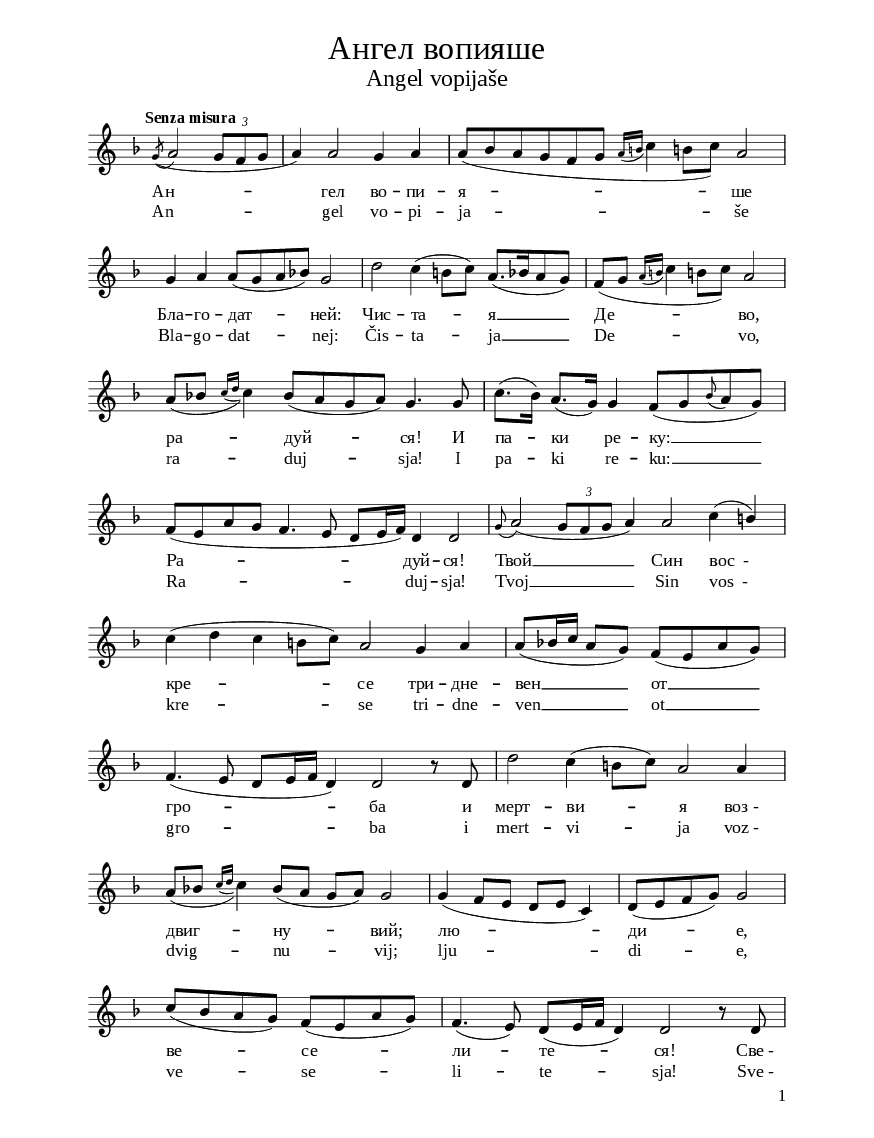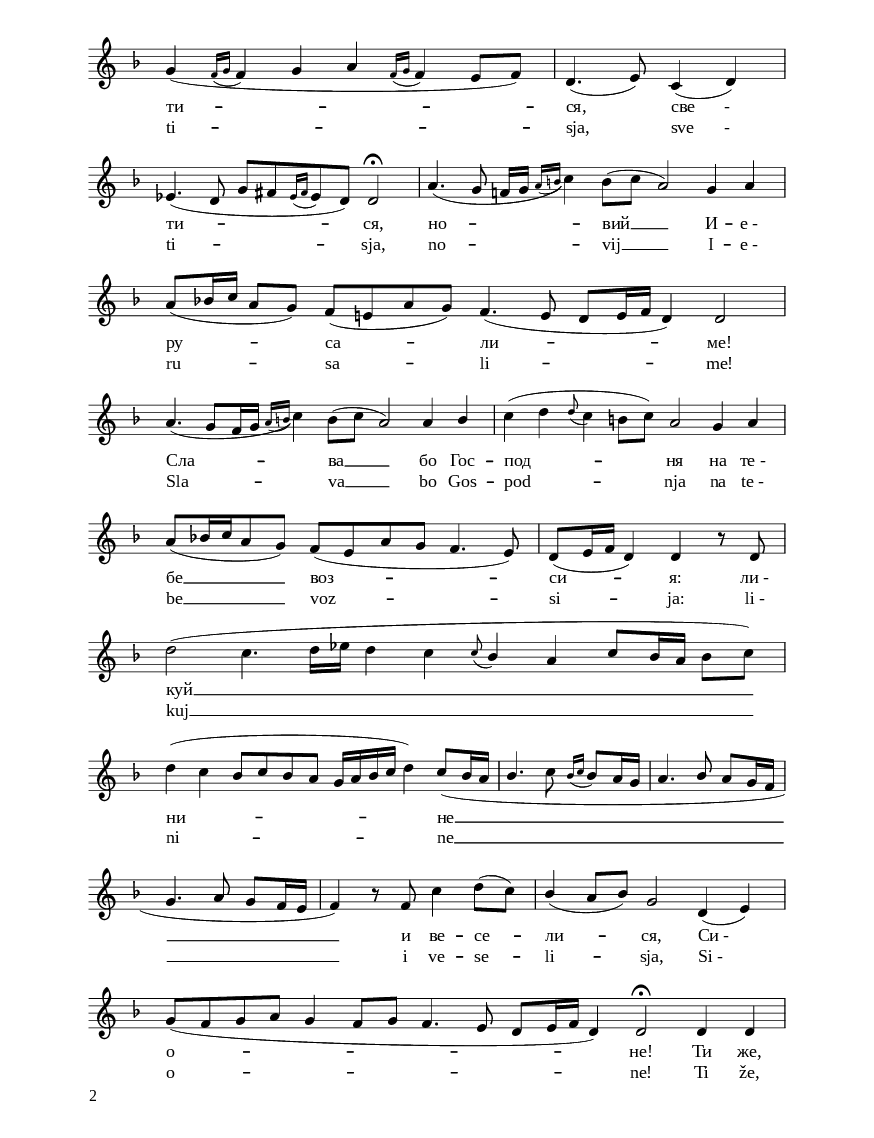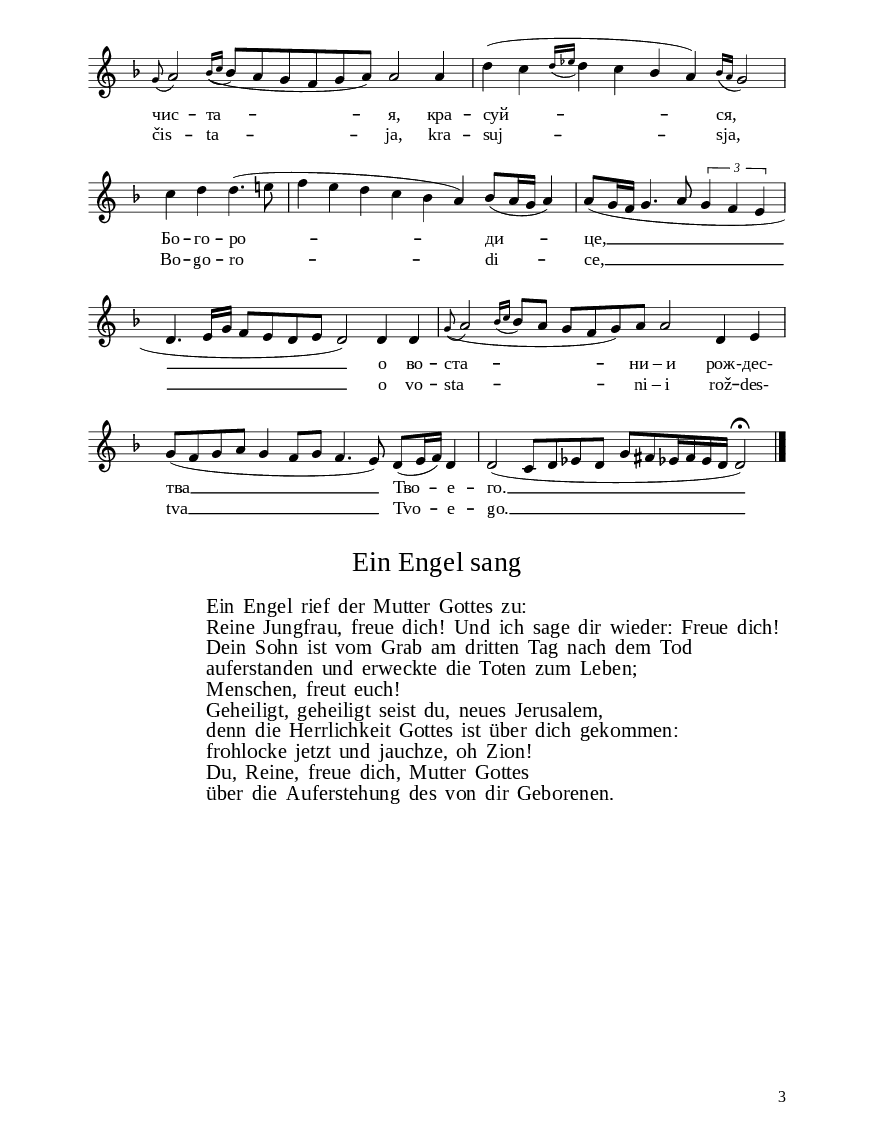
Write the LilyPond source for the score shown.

\version "2.24.1"

% include paper part and global functions
\include "include/globals.ily"

\bookpart {
  \label #'ref064
  \tocItem \markup "Ангел вопияше – Angel vopijaše"
  \include "include/bookpart-paper.ily"
  \score {
    \include "include/score-layout.ily"

    \new Voice \relative c' {
      \clef treble
      \key d \minor
      \tempo "Senza misura"
      \autoBeamOff
      \omit Score.TimeSignature
      \cadenzaOn % allows custom bar lines


      \acciaccatura g'8 (a2 \tuplet 3/2 { g8 [f g] } \bar "|"
      a4) a2 g4 a4 \bar "|"
      \slurDown a8( [bes a g f g] \acciaccatura { a16 [b] } c4 b!8 [c]) a2 \bar "|" \break

      \slurNeutral g4 a a8 ([g a bes]) g2 \bar "|"
      d'2 c4 (b8 [c]) a8. ([bes16 a8 g]) \bar "|"
      \slurDown f8([ g] \acciaccatura { a16 [b] } c4 b!8[ c]) a2 \bar "|"  \break

      a8( [bes] \acciaccatura { c16 [d] } c4) bes8( [a g a]) g4. g8 \bar "|"
      \slurNeutral c8.( [bes16]) a8.( [g16]) g4 f8( [g \appoggiatura bes a g]) \bar "|"  \break

      f8( [e a g] f4. e8 d [e16 f]) d4 d2 \bar "|"
      \appoggiatura g8  a2( \tuplet 3/2 { g8 [f g] } a4) a2 c4( \stemUp b) \bar "|"  \break

      \stemNeutral c4( d  c b!8 [c]) a2 g4 a \bar "|"
      \stemUp a8( [bes16 c] a8 [g]) f( [e a g]) \bar "|"  \break

      f4.( e8 d[ e16 f] d4) d2 r8 d \bar "|"
      \stemNeutral d'2 c4( b!8[ c]) a2 a4 \bar "|"  \break

      \slurDown a8([bes] \acciaccatura { c16 [d] } c4) bes8( [a] g [a]) g2 \bar "|"
      g4( f8 [e] d [e] c4) \bar "|"
      d8([ e f g]) g2 \bar "|"  \break

      c8([ bes a g]) f([ e a g]) \bar "|"
      f4.( e8) d([ e16 f] d4) d2 r8 d \bar "|"  \break
      \pageBreak

      g4( \acciaccatura { f16 [g] } f4 g a \acciaccatura { f16 [g] } f4 e8[  f]) \bar "|"
      d4.( e8) c4( d) \bar "|"  \break

      ees4.( d8 g8[ fis \acciaccatura { ees16 [fis] }  ees8 d]) d2\fermata \bar "|"
      a'4.( g8 f16[ g] \acciaccatura { a16 [b] } c4) \slurNeutral b8([ c] a2) g4 a4 \bar "|"  \break

      \stemUp a8([ bes16 c] a8  [g]) f8([ e a g]) f4.( e8 d[ e16 f] d4) d2 \bar "|"  \break

      \stemNeutral \slurDown a'4.( g8[ f16 g] \acciaccatura { a16 [b!] } c4) \slurNeutral b8([ c]  a2)  a4 \stemUp b \bar "|"
      \stemNeutral c4( d \appoggiatura d8 c4 b!8[ c]) a2 g4 a \bar "|"  \break

      a8([ bes16 c a8 g]) f([ e a g] f4. e8) \bar "|"
      d8([ e16 f] d4) d r8 d \bar "|"  \break

      d'2( c4. d16[ ees] d4 c \appoggiatura c8 \stemUp bes4 a c8[ bes16 a]  \stemNeutral bes8[ c]) \bar "|"  \break

      d4( c \stemUp bes8[ c bes a] g16[ a bes c] \stemNeutral d4) \stemUp \slurDown c8([ bes16 a] \bar "|" \noBreak
      bes4. \stemNeutral c8 \acciaccatura { bes16 [c] } \stemUp bes8[ a16 g]  \bar "|" \noBreak
      a4. bes8 a[ g16 f] \bar "|" \break

      g4. a8 g8[ f16 e] \bar "|"
      f4) r8 f\stemNeutral \slurNeutral c'4 d8([ c])  \bar "|"
      \stemUp bes4( a8[ bes]) g2 d4( e)  \bar "|" \break

      g8([ f g a] g4 f8[ g] f4. e8 d8[ e16 f] d4) d2\fermata d4 d  \bar "|" \break

      \appoggiatura g8 a2 \acciaccatura { bes16([ c] } bes8[ a g f g a]) a2 a4 \bar "|"
      \stemNeutral d4( c \acciaccatura { d16[ ees!]} d4 c \stemUp bes a) \acciaccatura { bes16[ a] } g2 \bar "|" \break

      \stemNeutral c4 d d4.( e8 \bar "|" \noBreak
      f4 e d c bes a) bes8([ a16 g] a4) \bar "|" \noBreak
      a8([ g16 f] g4. a8 \tuplet 3/2 { g4 f e } \bar "|" \break

      d4. e16[ g] f8[ e d e] d2) d4 d \bar "|" \noBreak
      \appoggiatura g8( a2 \acciaccatura { bes16[ c] } bes8[ a] g8[ f g) a] a2 d,4 e \bar "|" \break

      g8([ f g a] g4 f8[ g] f4. e8) d([ e16 f)] d4 \bar "|" \noBreak
      d2( c8[  d ees! d] g8[ fis! ees!16 fis  ees d] d2)\fermata \bar "|."
    }

    \addlyrics {
      Ан -- гел во -- пи -- я -- -- -- ше
      Бла -- го -- дат -- ней: Чис -- та -- я __ Де -- во,
      ра -- дуй -- ся! И па -- ки ре -- ку: __
      Ра -- -- дуй -- ся! Твой __ Син "вос  -"
      кре -- -- се три -- дне -- вен __  от __
      гро -- ба и мерт -- ви -- я "воз -"
      двиг -- ну -- вий; лю -- -- ди -- е,
      ве -- се -- ли -- те -- ся! "Све -"
      ти -- -- -- -- -- -- ся, "све       -"
      ти --  -- ся, но -- -- вий __ И -- "е -"
      ру -- -- са -- ли -- -- -- ме!
      Сла -- ва __ бо Гос -- под -- ня на "те -"
      бе __ воз -- -- си -- я: "ли -"
      куй __ ни -- -- не __
      и ве -- се -- ли -- ся, "Си -"
      о -- -- -- -- -- -- не! Ти же,
      чис -- та -- я, кра -- суй -- -- ся,
      Бо -- го -- ро -- -- -- ди -- це, __
      о во -- ста -- "ни – и      " рож -- "-дес-"
      тва __ Тво -- е -- го. __
    }

    \addlyrics {
      An -- gel vo -- pi -- ja -- -- -- še
      Bla -- go -- dat -- nej: Čis -- ta -- ja __ De -- vo,
      ra -- duj -- sja! I pa -- ki re -- ku: __
      Ra -- -- duj -- sja! Tvoj __ Sin "vos  -"
      kre -- -- se tri -- dne -- ven __  ot __
      gro -- ba i mert -- vi -- ja "voz -"
      dvig -- nu -- vij; lju -- -- di -- e,
      ve -- se -- li -- te -- sja! "Sve -"
      ti -- -- -- -- -- -- sja, "sve       -"
      ti --  -- sja, no -- -- vij __ I -- "e -"
      ru -- -- sa -- li -- -- -- me!
      Sla -- va __ bo Gos -- pod -- nja na "te -"
      be __ voz -- -- si -- ja: "li -"
      kuj __ ni -- -- ne __
      i ve -- se -- li -- sja, "Si -"
      o -- -- -- -- -- -- ne! Ti že,
      čis -- ta -- ja, kra -- suj -- -- sja,
      Bo -- go -- ro -- -- -- di -- ce, __
      o vo -- sta -- "ni – i      " rož -- "des-"
      tva __ Tvo -- e -- go. __
    }

    \header {
      title = \titleFunc "Ангел вопияше" "Angel vopijaše"
    }

    \midi{}

  } % score


  % include foreign translation(s) of the song
  \version "2.24.0"

\markup \fill-line { \fontsize #deTitleFontSize "Ein Engel sang" }
\markup \null
\markup \null
\markup \fontsize #deCoupletFontSize {
  \hspace #10
  \override #`(baseline-skip . ,deCoupletBaselineSkip)

  \column {

    \line { " "Ein Engel rief der Mutter Gottes zu:}

    \line { " "Reine Jungfrau, freue dich! Und ich sage dir wieder: Freue dich!}

    \line { " "Dein Sohn ist vom Grab am dritten Tag nach dem Tod}

    \line { " "auferstanden und erweckte die Toten zum Leben;}

    \line { " "Menschen, freut euch!}


    \line { " "Geheiligt, geheiligt seist du, neues Jerusalem, }

    \line { " "denn die Herrlichkeit Gottes ist über dich gekommen: }

    \line { " "frohlocke jetzt und jauchze, oh Zion!}

    \line { " "Du, Reine, freue dich, Mutter Gottes}

    \line { " "über die Auferstehung des von dir Geborenen.}


  }

}


} % bookpart
